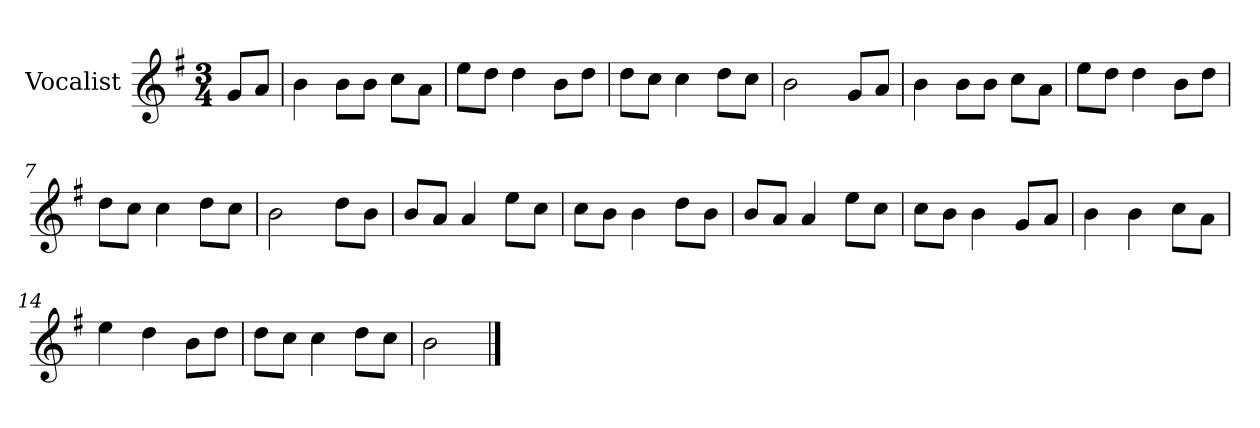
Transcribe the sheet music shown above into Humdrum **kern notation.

**kern
*part1
*staff1
*I"Vocalist
*k[f#]
*G:
*M3/4
=
8gL
8aJ
=1
4b
8bL
8bJ
8ccL
8aJ
=2
8eeL
8ddJ
4dd
8bL
8ddJ
=3
8ddL
8ccJ
4cc
8ddL
8ccJ
=4
2b
8gL
8aJ
=5
4b
8bL
8bJ
8ccL
8aJ
=6
8eeL
8ddJ
4dd
8bL
8ddJ
=7
8ddL
8ccJ
4cc
8ddL
8ccJ
=8
2b
8ddL
8bJ
=9
8bL
8aJ
4a
8eeL
8ccJ
=10
8ccL
8bJ
4b
8ddL
8bJ
=11
8bL
8aJ
4a
8eeL
8ccJ
=12
8ccL
8bJ
4b
8gL
8aJ
=13
4b
4b
8ccL
8aJ
=14
4ee
4dd
8bL
8ddJ
=15
8ddL
8ccJ
4cc
8ddL
8ccJ
=16
2b
==
*-
